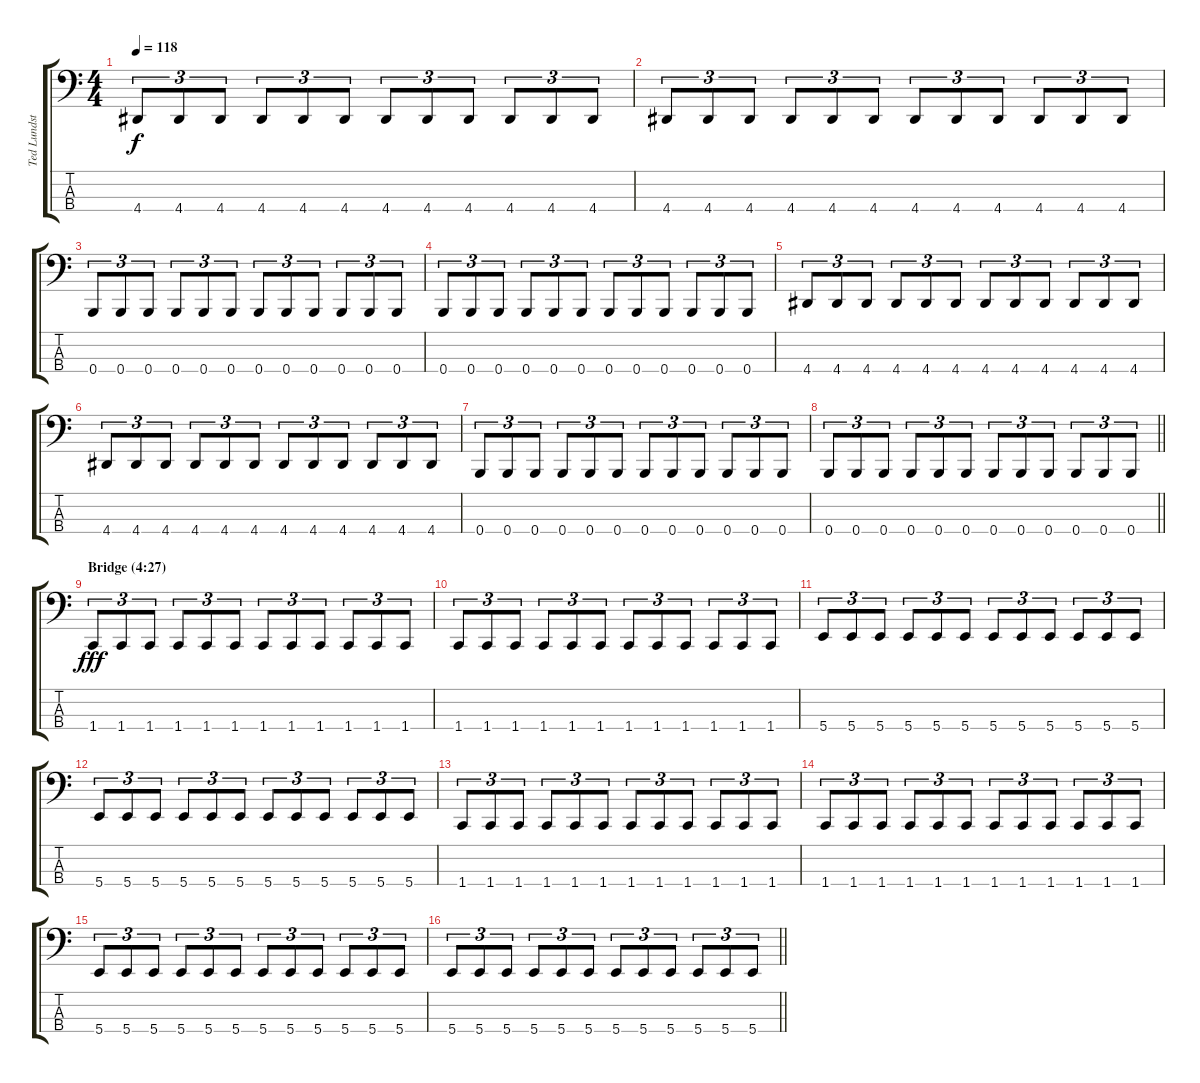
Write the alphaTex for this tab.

\track ("Ted Lundström" "Ted Lundst") {instrument electricbasspick}
\staff {score tabs}
\tuning (D2 A1 E1 B0) {hide}
\ts (4 4)
\tempo 118
\clef f4
\ks c
4.4.8{tu (3 2) dy f} 4.4.8{tu (3 2)} 4.4.8{tu (3 2)} 4.4.8{tu (3 2)} 4.4.8{tu (3 2)} 4.4.8{tu (3 2)} 4.4.8{tu (3 2)} 4.4.8{tu (3 2)} 4.4.8{tu (3 2)} 4.4.8{tu (3 2)} 4.4.8{tu (3 2)} 4.4.8{tu (3 2)} |
4.4.8{tu (3 2)} 4.4.8{tu (3 2)} 4.4.8{tu (3 2)} 4.4.8{tu (3 2)} 4.4.8{tu (3 2)} 4.4.8{tu (3 2)} 4.4.8{tu (3 2)} 4.4.8{tu (3 2)} 4.4.8{tu (3 2)} 4.4.8{tu (3 2)} 4.4.8{tu (3 2)} 4.4.8{tu (3 2)} |
0.4.8{tu (3 2)} 0.4.8{tu (3 2)} 0.4.8{tu (3 2)} 0.4.8{tu (3 2)} 0.4.8{tu (3 2)} 0.4.8{tu (3 2)} 0.4.8{tu (3 2)} 0.4.8{tu (3 2)} 0.4.8{tu (3 2)} 0.4.8{tu (3 2)} 0.4.8{tu (3 2)} 0.4.8{tu (3 2)} |
0.4.8{tu (3 2)} 0.4.8{tu (3 2)} 0.4.8{tu (3 2)} 0.4.8{tu (3 2)} 0.4.8{tu (3 2)} 0.4.8{tu (3 2)} 0.4.8{tu (3 2)} 0.4.8{tu (3 2)} 0.4.8{tu (3 2)} 0.4.8{tu (3 2)} 0.4.8{tu (3 2)} 0.4.8{tu (3 2)} |
4.4.8{tu (3 2)} 4.4.8{tu (3 2)} 4.4.8{tu (3 2)} 4.4.8{tu (3 2)} 4.4.8{tu (3 2)} 4.4.8{tu (3 2)} 4.4.8{tu (3 2)} 4.4.8{tu (3 2)} 4.4.8{tu (3 2)} 4.4.8{tu (3 2)} 4.4.8{tu (3 2)} 4.4.8{tu (3 2)} |
4.4.8{tu (3 2)} 4.4.8{tu (3 2)} 4.4.8{tu (3 2)} 4.4.8{tu (3 2)} 4.4.8{tu (3 2)} 4.4.8{tu (3 2)} 4.4.8{tu (3 2)} 4.4.8{tu (3 2)} 4.4.8{tu (3 2)} 4.4.8{tu (3 2)} 4.4.8{tu (3 2)} 4.4.8{tu (3 2)} |
0.4.8{tu (3 2)} 0.4.8{tu (3 2)} 0.4.8{tu (3 2)} 0.4.8{tu (3 2)} 0.4.8{tu (3 2)} 0.4.8{tu (3 2)} 0.4.8{tu (3 2)} 0.4.8{tu (3 2)} 0.4.8{tu (3 2)} 0.4.8{tu (3 2)} 0.4.8{tu (3 2)} 0.4.8{tu (3 2)} |
\barLineRight lightlight
0.4.8{tu (3 2)} 0.4.8{tu (3 2)} 0.4.8{tu (3 2)} 0.4.8{tu (3 2)} 0.4.8{tu (3 2)} 0.4.8{tu (3 2)} 0.4.8{tu (3 2)} 0.4.8{tu (3 2)} 0.4.8{tu (3 2)} 0.4.8{tu (3 2)} 0.4.8{tu (3 2)} 0.4.8{tu (3 2)} |
\section ("" "Bridge (4:27)")
1.4.8{tu (3 2) dy fff} 1.4.8{tu (3 2)} 1.4.8{tu (3 2)} 1.4.8{tu (3 2)} 1.4.8{tu (3 2)} 1.4.8{tu (3 2)} 1.4.8{tu (3 2)} 1.4.8{tu (3 2)} 1.4.8{tu (3 2)} 1.4.8{tu (3 2)} 1.4.8{tu (3 2)} 1.4.8{tu (3 2)} |
1.4.8{tu (3 2)} 1.4.8{tu (3 2)} 1.4.8{tu (3 2)} 1.4.8{tu (3 2)} 1.4.8{tu (3 2)} 1.4.8{tu (3 2)} 1.4.8{tu (3 2)} 1.4.8{tu (3 2)} 1.4.8{tu (3 2)} 1.4.8{tu (3 2)} 1.4.8{tu (3 2)} 1.4.8{tu (3 2)} |
5.4.8{tu (3 2)} 5.4.8{tu (3 2)} 5.4.8{tu (3 2)} 5.4.8{tu (3 2)} 5.4.8{tu (3 2)} 5.4.8{tu (3 2)} 5.4.8{tu (3 2)} 5.4.8{tu (3 2)} 5.4.8{tu (3 2)} 5.4.8{tu (3 2)} 5.4.8{tu (3 2)} 5.4.8{tu (3 2)} |
5.4.8{tu (3 2)} 5.4.8{tu (3 2)} 5.4.8{tu (3 2)} 5.4.8{tu (3 2)} 5.4.8{tu (3 2)} 5.4.8{tu (3 2)} 5.4.8{tu (3 2)} 5.4.8{tu (3 2)} 5.4.8{tu (3 2)} 5.4.8{tu (3 2)} 5.4.8{tu (3 2)} 5.4.8{tu (3 2)} |
1.4.8{tu (3 2)} 1.4.8{tu (3 2)} 1.4.8{tu (3 2)} 1.4.8{tu (3 2)} 1.4.8{tu (3 2)} 1.4.8{tu (3 2)} 1.4.8{tu (3 2)} 1.4.8{tu (3 2)} 1.4.8{tu (3 2)} 1.4.8{tu (3 2)} 1.4.8{tu (3 2)} 1.4.8{tu (3 2)} |
1.4.8{tu (3 2)} 1.4.8{tu (3 2)} 1.4.8{tu (3 2)} 1.4.8{tu (3 2)} 1.4.8{tu (3 2)} 1.4.8{tu (3 2)} 1.4.8{tu (3 2)} 1.4.8{tu (3 2)} 1.4.8{tu (3 2)} 1.4.8{tu (3 2)} 1.4.8{tu (3 2)} 1.4.8{tu (3 2)} |
5.4.8{tu (3 2)} 5.4.8{tu (3 2)} 5.4.8{tu (3 2)} 5.4.8{tu (3 2)} 5.4.8{tu (3 2)} 5.4.8{tu (3 2)} 5.4.8{tu (3 2)} 5.4.8{tu (3 2)} 5.4.8{tu (3 2)} 5.4.8{tu (3 2)} 5.4.8{tu (3 2)} 5.4.8{tu (3 2)} |
\barLineRight lightlight
5.4.8{tu (3 2)} 5.4.8{tu (3 2)} 5.4.8{tu (3 2)} 5.4.8{tu (3 2)} 5.4.8{tu (3 2)} 5.4.8{tu (3 2)} 5.4.8{tu (3 2)} 5.4.8{tu (3 2)} 5.4.8{tu (3 2)} 5.4.8{tu (3 2)} 5.4.8{tu (3 2)} 5.4.8{tu (3 2)}
